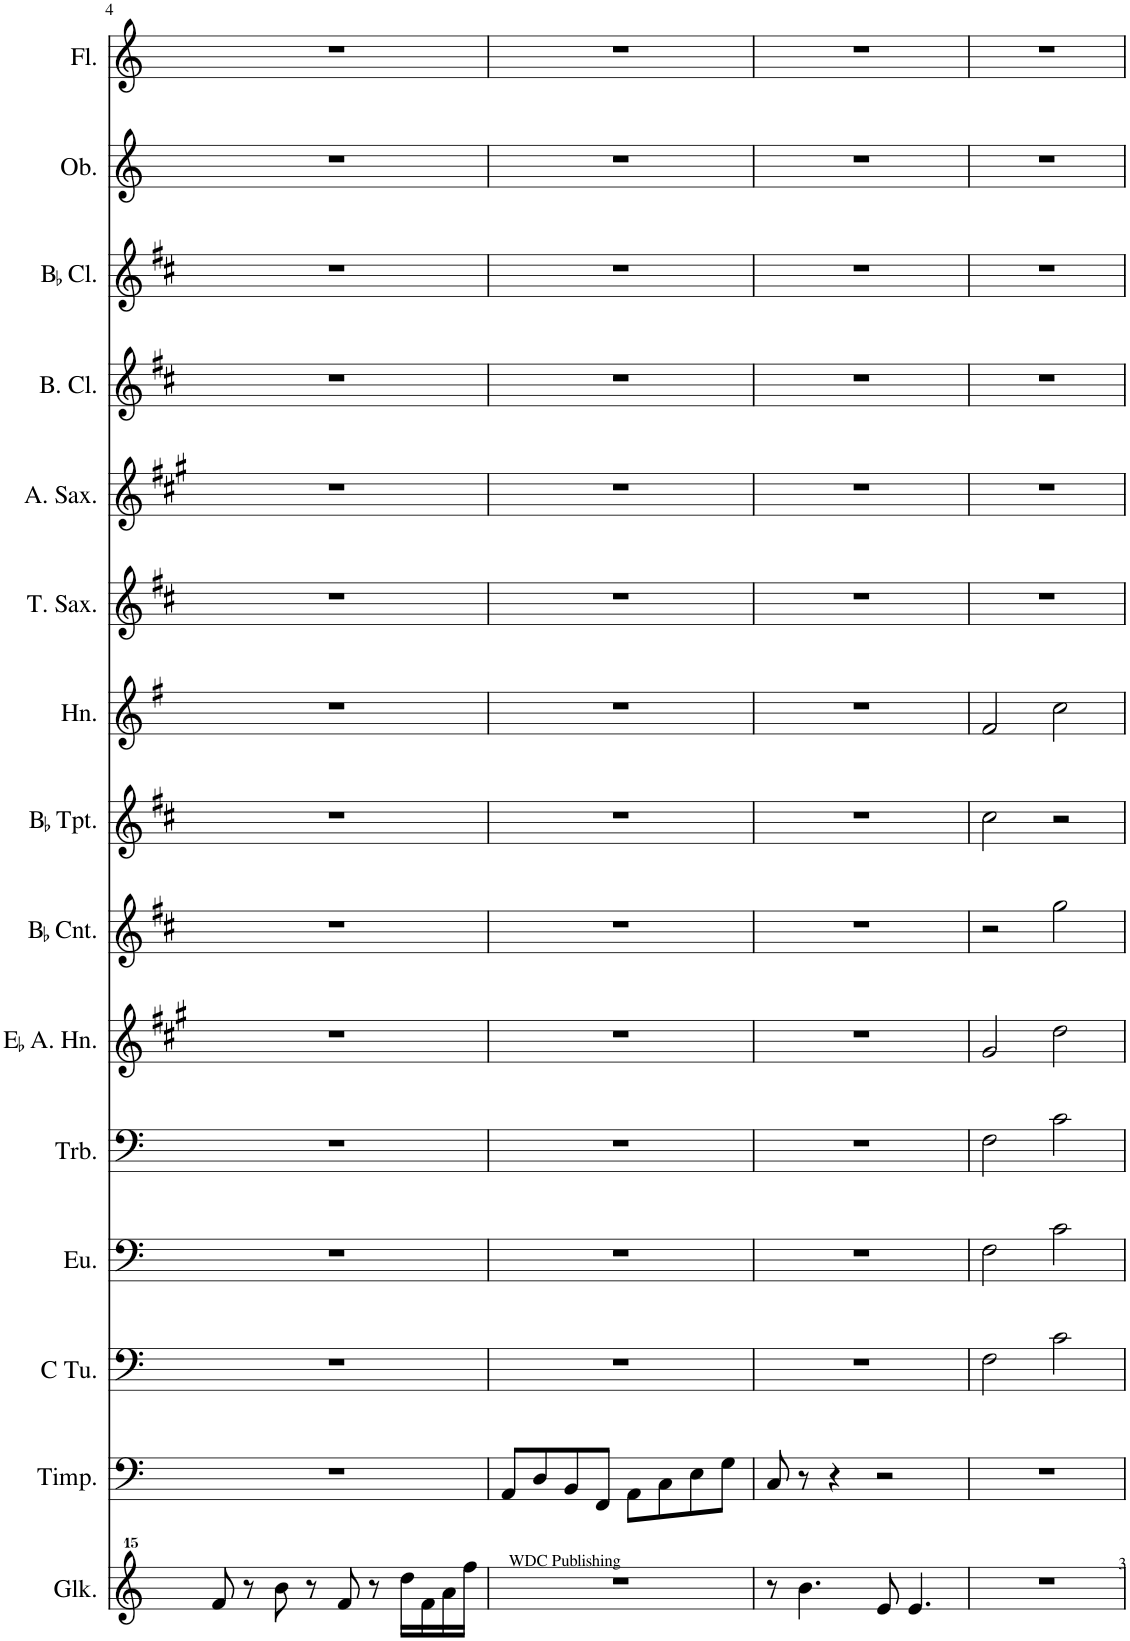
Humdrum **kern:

**kern	**kern	**kern	**kern	**kern	**kern	**kern	**kern	**kern	**kern	**kern	**kern	**kern	**kern	**kern
*part15	*part14	*part13	*part12	*part11	*part10	*part9	*part8	*part7	*part6	*part5	*part4	*part3	*part2	*part1
*staff15	*staff14	*staff13	*staff12	*staff11	*staff10	*staff9	*staff8	*staff7	*staff6	*staff5	*staff4	*staff3	*staff2	*staff1
*I"Glockenspiel	*I"Timpani	*I"C Tuba	*I"Euphonium	*I"Trombone	*I"EaccidentalFlat Alto Horn	*I"BaccidentalFlat Cornet	*I"BaccidentalFlat Trumpet	*I"Horn	*I"Tenor Saxophone	*I"Alto Saxophone	*I"Bass Clarinet	*I"BaccidentalFlat Clarinet	*I"Oboe	*I"Flute
*I'Glk.	*I'Timp.	*I'C Tu.	*I'Eu.	*I'Trb.	*I'EaccidentalFlat A. Hn.	*I'BaccidentalFlat Cnt.	*I'BaccidentalFlat Tpt.	*I'Hn.	*I'T. Sax.	*I'A. Sax.	*I'B. Cl.	*I'BaccidentalFlat Cl.	*I'Ob.	*I'Fl.
!!LO:PB:g=z
*clefG^^2	*clefF4	*clefF4	*clefF4	*clefF4	*clefG2	*clefG2	*clefG2	*clefG2	*clefG2	*clefG2	*clefG2	*clefG2	*clefG2	*clefG2
*	*	*	*	*	*Trd5c9	*Trd1c2	*Trd1c2	*Trd4c7	*Trd8c14	*Trd5c9	*Trd8c14	*Trd1c2	*	*
*k[]	*k[]	*k[]	*k[]	*k[]	*k[f#c#g#]	*k[f#c#]	*k[f#c#]	*k[f#]	*k[f#c#]	*k[f#c#g#]	*k[f#c#]	*k[f#c#]	*k[]	*k[]
*M4/4	*M4/4	*M4/4	*M4/4	*M4/4	*M4/4	*M4/4	*M4/4	*M4/4	*M4/4	*M4/4	*M4/4	*M4/4	*M4/4	*M4/4
=4	=4	=4	=4	=4	=4	=4	=4	=4	=4	=4	=4	=4	=4	=4
8fff/	1r	1r	1r	1r	1r	1r	1r	1r	1r	1r	1r	1r	1r	1r
8r	.	.	.	.	.	.	.	.	.	.	.	.	.	.
8bbb\	.	.	.	.	.	.	.	.	.	.	.	.	.	.
8r	.	.	.	.	.	.	.	.	.	.	.	.	.	.
8fff/	.	.	.	.	.	.	.	.	.	.	.	.	.	.
8r	.	.	.	.	.	.	.	.	.	.	.	.	.	.
16dddd\LL	.	.	.	.	.	.	.	.	.	.	.	.	.	.
16fff\	.	.	.	.	.	.	.	.	.	.	.	.	.	.
16aaa\	.	.	.	.	.	.	.	.	.	.	.	.	.	.
16ffff\JJ	.	.	.	.	.	.	.	.	.	.	.	.	.	.
=5	=5	=5	=5	=5	=5	=5	=5	=5	=5	=5	=5	=5	=5	=5
1r	8AA/L	1r	1r	1r	1r	1r	1r	1r	1r	1r	1r	1r	1r	1r
.	8D/	.	.	.	.	.	.	.	.	.	.	.	.	.
.	8BB/	.	.	.	.	.	.	.	.	.	.	.	.	.
.	8FF/J	.	.	.	.	.	.	.	.	.	.	.	.	.
.	8AA\L	.	.	.	.	.	.	.	.	.	.	.	.	.
.	8C\	.	.	.	.	.	.	.	.	.	.	.	.	.
.	8E\	.	.	.	.	.	.	.	.	.	.	.	.	.
.	8G\J	.	.	.	.	.	.	.	.	.	.	.	.	.
=6	=6	=6	=6	=6	=6	=6	=6	=6	=6	=6	=6	=6	=6	=6
8r	8C/	1r	1r	1r	1r	1r	1r	1r	1r	1r	1r	1r	1r	1r
4.bbb\	8r	.	.	.	.	.	.	.	.	.	.	.	.	.
.	4r	.	.	.	.	.	.	.	.	.	.	.	.	.
8eee/	2r	.	.	.	.	.	.	.	.	.	.	.	.	.
4.eee/	.	.	.	.	.	.	.	.	.	.	.	.	.	.
=7	=7	=7	=7	=7	=7	=7	=7	=7	=7	=7	=7	=7	=7	=7
1r	1r	2F\	2F\	2F\	2g#/	2r	2cc#\	2f#/	1r	1r	1r	1r	1r	1r
.	.	2c\	2c\	2c\	2dd\	2gg\	2r	2cc\	.	.	.	.	.	.
=	=	=	=	=	=	=	=	=	=	=	=	=	=	=
*-	*-	*-	*-	*-	*-	*-	*-	*-	*-	*-	*-	*-	*-	*-
